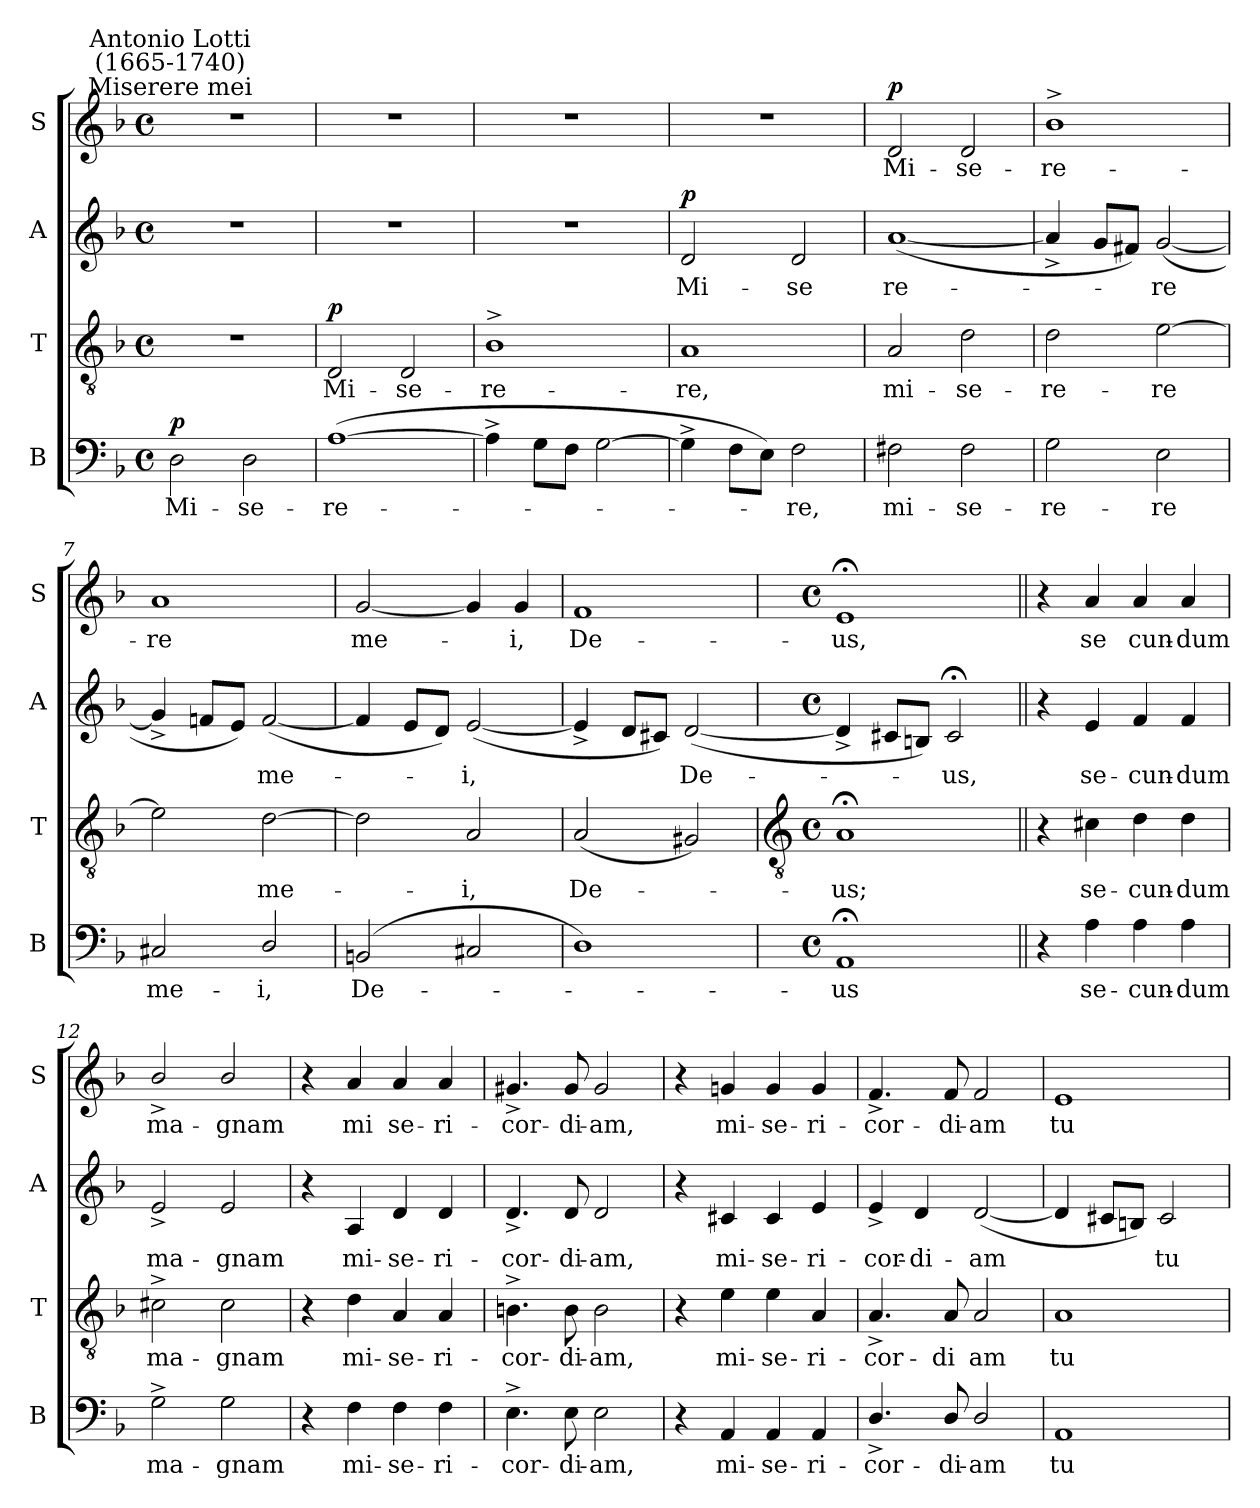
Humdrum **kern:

**kern	**text	**dynam	**kern	**text	**dynam	**kern	**text	**dynam	**kern	**text	**dynam
*part4	*part4	*part4	*part3	*part3	*part3	*part2	*part2	*part2	*part1	*part1	*part1
*staff4	*staff4	*staff4	*staff3	*staff3	*staff3	*staff2	*staff2	*staff2	*staff1	*staff1	*staff1
*I"B	*	*	*I"T	*	*	*I"A	*	*	*I"S	*	*
*I'B	*	*	*I'T	*	*	*I'A	*	*	*I'S	*	*
*clefF4	*	*	*clefGv2	*	*	*clefG2	*	*	*clefG2	*	*
*k[b-]	*	*	*k[b-]	*	*	*k[b-]	*	*	*k[b-]	*	*
*F:	*	*	*F:	*	*	*F:	*	*	*F:	*	*
*M4/4	*	*	*M4/4	*	*	*M4/4	*	*	*M4/4	*	*
*met(c)	*	*	*met(c)	*	*	*met(c)	*	*	*met(c)	*	*
=1	=1	=1	=1	=1	=1	=1	=1	=1	=1	=1	=1
!	!	!	!	!	!	!	!	!	!LO:TX:a:cj:t=Miserere mei	!	!
!	!	!	!	!	!	!	!	!	!LO:TX:a:cj:t=Antonio Lotti\n(1665-1740)	!	!
!	!LO:LY:b	!LO:DY:b	!	!	!	!	!	!	!	!	!
2D	Mi-	p	1r	.	.	1r	.	.	1r	.	.
!	!LO:LY:b	!	!	!	!	!	!	!	!	!	!
2D	-se-	.	.	.	.	.	.	.	.	.	.
=2	=2	=2	=2	=2	=2	=2	=2	=2	=2	=2	=2
!	!LO:LY:b	!	!	!LO:LY:b	!LO:DY:b	!	!	!	!	!	!
(>[1A	-re-	.	2D	Mi-	p	1r	.	.	1r	.	.
!	!	!	!	!LO:LY:b	!	!	!	!	!	!	!
.	.	.	2D	-se-	.	.	.	.	.	.	.
=3	=3	=3	=3	=3	=3	=3	=3	=3	=3	=3	=3
!	!	!	!	!LO:LY:b	!	!	!	!	!	!	!
4A^]	.	.	1B-^	-re-	.	1r	.	.	1r	.	.
8GL	.	.	.	.	.	.	.	.	.	.	.
8FJ	.	.	.	.	.	.	.	.	.	.	.
[2G	.	.	.	.	.	.	.	.	.	.	.
=4	=4	=4	=4	=4	=4	=4	=4	=4	=4	=4	=4
!	!	!	!	!LO:LY:b	!	!	!LO:LY:b	!LO:DY:b	!	!	!
4G^]	.	.	1A	-re,	.	2d	Mi-	p	1r	.	.
8FL	.	.	.	.	.	.	.	.	.	.	.
8EJ)	.	.	.	.	.	.	.	.	.	.	.
!	!LO:LY:b	!	!	!	!	!	!LO:LY:b	!	!	!	!
2F	re,	.	.	.	.	2d	-se	.	.	.	.
=5	=5	=5	=5	=5	=5	=5	=5	=5	=5	=5	=5
!	!LO:LY:b	!	!	!LO:LY:b	!	!	!LO:LY:b	!	!	!LO:LY:b	!LO:DY:b
2F#X	mi-	.	2A	mi-	.	(<[1a	re-	.	2d	Mi-	p
!	!LO:LY:b	!	!	!LO:LY:b	!	!	!	!	!	!LO:LY:b	!
2F#	-se-	.	2d	-se-	.	.	.	.	2d	-se-	.
=6	=6	=6	=6	=6	=6	=6	=6	=6	=6	=6	=6
!	!LO:LY:b	!	!	!LO:LY:b	!	!	!	!	!	!LO:LY:b	!
2G	-re-	.	2d	-re-	.	4a^]	.	.	1b-^	-re-	.
.	.	.	.	.	.	8gL	.	.	.	.	.
.	.	.	.	.	.	8f#XJ)	.	.	.	.	.
!	!LO:LY:b	!	!	!LO:LY:b	!	!	!LO:LY:b	!	!	!	!
2E	-re	.	[2e	-re	.	(<[2g	re	.	.	.	.
=7	=7	=7	=7	=7	=7	=7	=7	=7	=7	=7	=7
!	!LO:LY:b	!	!	!	!	!	!	!	!	!LO:LY:b	!
2C#X	me-	.	2e]	.	.	4g^]	.	.	1a	-re	.
.	.	.	.	.	.	8fnL	.	.	.	.	.
.	.	.	.	.	.	8eJ)	.	.	.	.	.
!	!LO:LY:b	!	!	!LO:LY:b	!	!	!LO:LY:b	!	!	!	!
2D/	-i,	.	[2d	me-	.	(<[2f	me-	.	.	.	.
=8	=8	=8	=8	=8	=8	=8	=8	=8	=8	=8	=8
!	!LO:LY:b	!	!	!	!	!	!	!	!	!LO:LY:b	!
(<2BBn	De-	.	2d]	.	.	4f]	.	.	[2g	me-	.
.	.	.	.	.	.	8eL	.	.	.	.	.
.	.	.	.	.	.	8dJ)	.	.	.	.	.
!	!	!	!	!LO:LY:b	!	!	!LO:LY:b	!	!	!	!
2C#X	.	.	2A	-i,	.	(<[2e	i,	.	4g]	.	.
!	!	!	!	!	!	!	!	!	!	!LO:LY:b	!
.	.	.	.	.	.	.	.	.	4g	i,	.
=9	=9	=9	=9	=9	=9	=9	=9	=9	=9	=9	=9
!	!	!	!	!LO:LY:b	!	!	!	!	!	!LO:LY:b	!
1D)	.	.	(<2A	De-	.	4e^]	.	.	1f	De-	.
.	.	.	.	.	.	8dL	.	.	.	.	.
.	.	.	.	.	.	8c#XJ)	.	.	.	.	.
!	!	!	!	!	!	!	!LO:LY:b	!	!	!	!
.	.	.	2G#X)	.	.	(<[2d	De-	.	.	.	.
!!LO:LB:g=z
=10	=10	=10	=10	=10	=10	=10	=10	=10	=10	=10	=10
*	*	*	*clefGv2	*	*	*	*	*	*	*	*
*M4/4	*	*	*M4/4	*	*	*M4/4	*	*	*M4/4	*	*
*met(c)	*	*	*met(c)	*	*	*met(c)	*	*	*met(c)	*	*
!	!LO:LY:b	!	!	!LO:LY:b	!	!	!	!	!	!LO:LY:b	!
1AA;<	us	.	1A;<	us;	.	4d^]	.	.	1e;<	-us,	.
.	.	.	.	.	.	8c#XL	.	.	.	.	.
.	.	.	.	.	.	8BnJ)	.	.	.	.	.
!	!	!	!	!	!	!	!LO:LY:b	!	!	!	!
.	.	.	.	.	.	2c#;<	us,	.	.	.	.
=11||	=11||	=11||	=11||	=11||	=11||	=11||	=11||	=11||	=11||	=11||	=11||
4r	.	.	4r	.	.	4r	.	.	4r	.	.
!	!LO:LY:b	!	!	!LO:LY:b	!	!	!LO:LY:b	!	!	!LO:LY:b	!
4A	se-	.	4c#X	se-	.	4e	se-	.	4a	se	.
!	!LO:LY:b	!	!	!LO:LY:b	!	!	!LO:LY:b	!	!	!LO:LY:b	!
4A	-cun-	.	4d	-cun-	.	4f	-cun-	.	4a	cun-	.
!	!LO:LY:b	!	!	!LO:LY:b	!	!	!LO:LY:b	!	!	!LO:LY:b	!
4A	-dum	.	4d	-dum	.	4f	-dum	.	4a	-dum	.
=12	=12	=12	=12	=12	=12	=12	=12	=12	=12	=12	=12
!	!LO:LY:b	!	!	!LO:LY:b	!	!	!LO:LY:b	!	!	!LO:LY:b	!
2G^	ma-	.	2c#X^	ma-	.	2e^	ma-	.	2b-^/	ma-	.
!	!LO:LY:b	!	!	!LO:LY:b	!	!	!LO:LY:b	!	!	!LO:LY:b	!
2G	-gnam	.	2c#	-gnam	.	2e	-gnam	.	2b-/	-gnam	.
=13	=13	=13	=13	=13	=13	=13	=13	=13	=13	=13	=13
4r	.	.	4r	.	.	4r	.	.	4r	.	.
!	!LO:LY:b	!	!	!LO:LY:b	!	!	!LO:LY:b	!	!	!LO:LY:b	!
4F	mi-	.	4d	mi-	.	4A	mi-	.	4a	mi	.
!	!LO:LY:b	!	!	!LO:LY:b	!	!	!LO:LY:b	!	!	!LO:LY:b	!
4F	-se-	.	4A	-se-	.	4d	-se-	.	4a	se-	.
!	!LO:LY:b	!	!	!LO:LY:b	!	!	!LO:LY:b	!	!	!LO:LY:b	!
4F	-ri-	.	4A	-ri-	.	4d	-ri-	.	4a	-ri-	.
=14	=14	=14	=14	=14	=14	=14	=14	=14	=14	=14	=14
!	!LO:LY:b	!	!	!LO:LY:b	!	!	!LO:LY:b	!	!	!LO:LY:b	!
4.E^	-cor-	.	4.Bn^	-cor-	.	4.d^	-cor-	.	4.g#X^	-cor-	.
!	!LO:LY:b	!	!	!LO:LY:b	!	!	!LO:LY:b	!	!	!LO:LY:b	!
8E	-di-	.	8B	-di-	.	8d	-di-	.	8g#	-di-	.
!	!LO:LY:b	!	!	!LO:LY:b	!	!	!LO:LY:b	!	!	!LO:LY:b	!
2E	-am,	.	2B	-am,	.	2d	-am,	.	2g#	-am,	.
=15	=15	=15	=15	=15	=15	=15	=15	=15	=15	=15	=15
4r	.	.	4r	.	.	4r	.	.	4r	.	.
!	!LO:LY:b	!	!	!LO:LY:b	!	!	!LO:LY:b	!	!	!LO:LY:b	!
4AA	mi-	.	4e	mi-	.	4c#X	mi-	.	4gn	mi-	.
!	!LO:LY:b	!	!	!LO:LY:b	!	!	!LO:LY:b	!	!	!LO:LY:b	!
4AA	-se-	.	4e	-se-	.	4c#	-se-	.	4g	-se-	.
!	!LO:LY:b	!	!	!LO:LY:b	!	!	!LO:LY:b	!	!	!LO:LY:b	!
4AA	-ri-	.	4A	-ri-	.	4e	-ri-	.	4g	-ri-	.
=16	=16	=16	=16	=16	=16	=16	=16	=16	=16	=16	=16
!	!LO:LY:b	!	!	!LO:LY:b	!	!	!LO:LY:b	!	!	!LO:LY:b	!
4.D^/	-cor-	.	4.A^	-cor-	.	4e^	-cor-	.	4.f^	-cor-	.
!	!	!	!	!	!	!	!LO:LY:b	!	!	!	!
.	.	.	.	.	.	4d	-di-	.	.	.	.
!	!LO:LY:b	!	!	!LO:LY:b	!	!	!	!	!	!LO:LY:b	!
8D/	-di-	.	8A	-di­	.	.	.	.	8f	-di-	.
!	!LO:LY:b	!	!	!LO:LY:b	!	!	!LO:LY:b	!	!	!LO:LY:b	!
2D/	-am	.	2A	am	.	(<[2d	-am	.	2f	-am	.
=17	=17	=17	=17	=17	=17	=17	=17	=17	=17	=17	=17
!	!LO:LY:b	!	!	!LO:LY:b	!	!	!	!	!	!LO:LY:b	!
1AA	tu-	.	1A	tu-	.	4d]	.	.	1e	tu-	.
.	.	.	.	.	.	8c#XL	.	.	.	.	.
.	.	.	.	.	.	8BnJ)	.	.	.	.	.
!	!	!	!	!	!	!	!LO:LY:b	!	!	!	!
.	.	.	.	.	.	2c#	tu-	.	.	.	.
=	=	=	=	=	=	=	=	=	=	=	=
*-	*-	*-	*-	*-	*-	*-	*-	*-	*-	*-	*-
